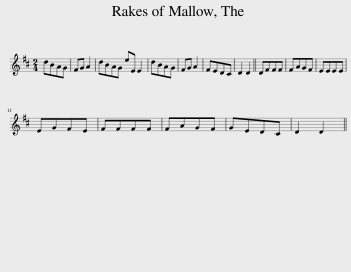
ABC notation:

X:1
L:1/8
M:2/4
I:linebreak $
K:D
V:1 treble
V:1
 dBAG | FG A2 | dBAG eE E2 | dBAG | FG A2 | %5
 FEDC | D2 D2 || DFFF | FAGF | EEEE |$ %10
 EGFE | FFFF | FAGF | GEDC | D2 D2 || %15
